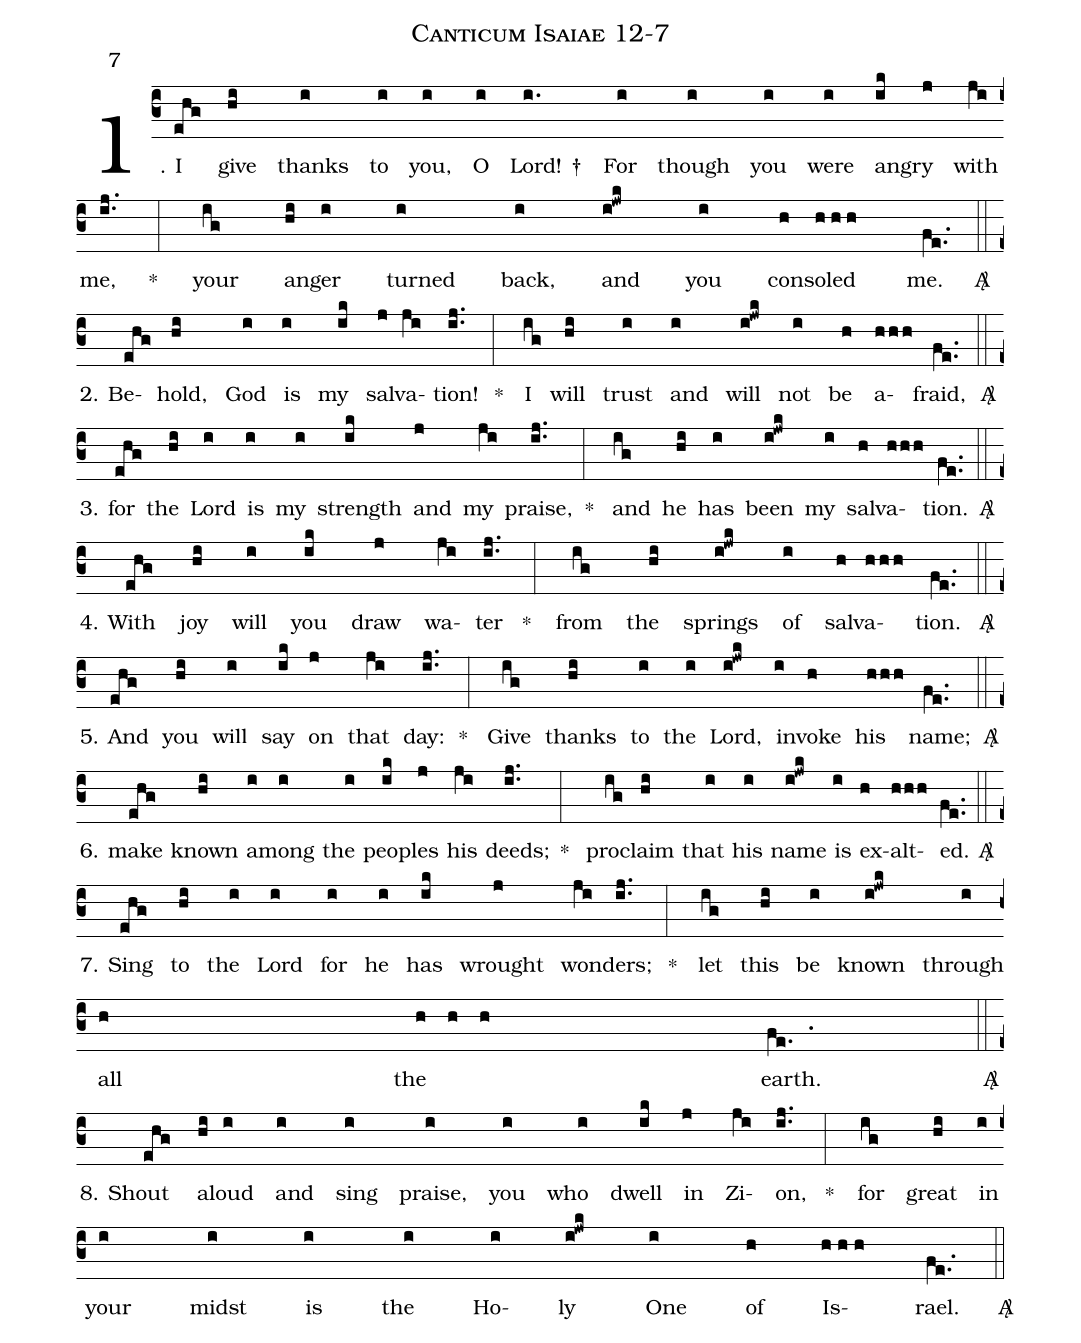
name: Canticum Isaiae 12-7;
annotation: 7;
%%
(c3)1. I(ehg) give(hi) thanks(i) to(i) you,(i) O(i) Lord! †(i.) For(i) though(i) you(i) were(i) an(ik)gry(j) with(ji) me,(ij..) * (:) your(ig) an(hi)ger(i) turned(i) back,(i) and(i!jwk) you(i) con(h)soled(hhh) me.(fe..) <sp>A/</sp>(::) (z)
2. Be(ehg)hold,(hi) God(i) is(i) my(ik) sal(j)va(ji)tion!(ij..) * (:) I(ig) will(hi) trust(i) and(i) will(i!jwk) not(i) be(h) a(hhh)fraid,(fe..) <sp>A/</sp>(::) (z)
3. for(ehg) the(hi) Lord(i) is(i) my(i) strength(ik) and(j) my(ji) praise,(ij..) * (:) and(ig) he(hi) has(i) been(i!jwk) my(i) sal(h)va(hhh)tion.(fe..) <sp>A/</sp>(::) (z)
4. With(ehg) joy(hi) will(i) you(ik) draw(j) wa(ji)ter(ij..) * (:) from(ig) the(hi) springs(i!jwk) of(i) sal(h)va(hhh)tion.(fe..) <sp>A/</sp>(::) (z)
5. And(ehg) you(hi) will(i) say(ik) on(j) that(ji) day:(ij..) * (:) Give(ig) thanks(hi) to(i) the(i) Lord,(i!jwk) in(i)voke(h) his(hhh) name;(fe..) <sp>A/</sp>(::) (z)
6. make(ehg) known(hi) a(i)mong(i) the(i) peo(ik)ples(j) his(ji) deeds;(ij..) * (:) pro(ig)claim(hi) that(i) his(i) name(i!jwk) is(i) ex(h)alt(hhh)ed.(fe..) <sp>A/</sp>(::) (z)
7. Sing(ehg) to(hi) the(i) Lord(i) for(i) he(i) has(ik) wrought(j) won(ji)ders;(ij..) * (:) let(ig) this(hi) be(i) known(i!jwk) through(i) all(h) the(hhh) earth.(fe..) <sp>A/</sp>(::) (z)
8. Shout(ehg) a(hi)loud(i) and(i) sing(i) praise,(i) you(i) who(i) dwell(ik) in(j) Zi(ji)on,(ij..) * (:) for(ig) great(hi) in(i) your(i) midst(i) is(i) the(i) Ho(i)ly(i!jwk) One(i) of(h) Is(hhh)rael.(fe..) <sp>A/</sp>(::) (z)
